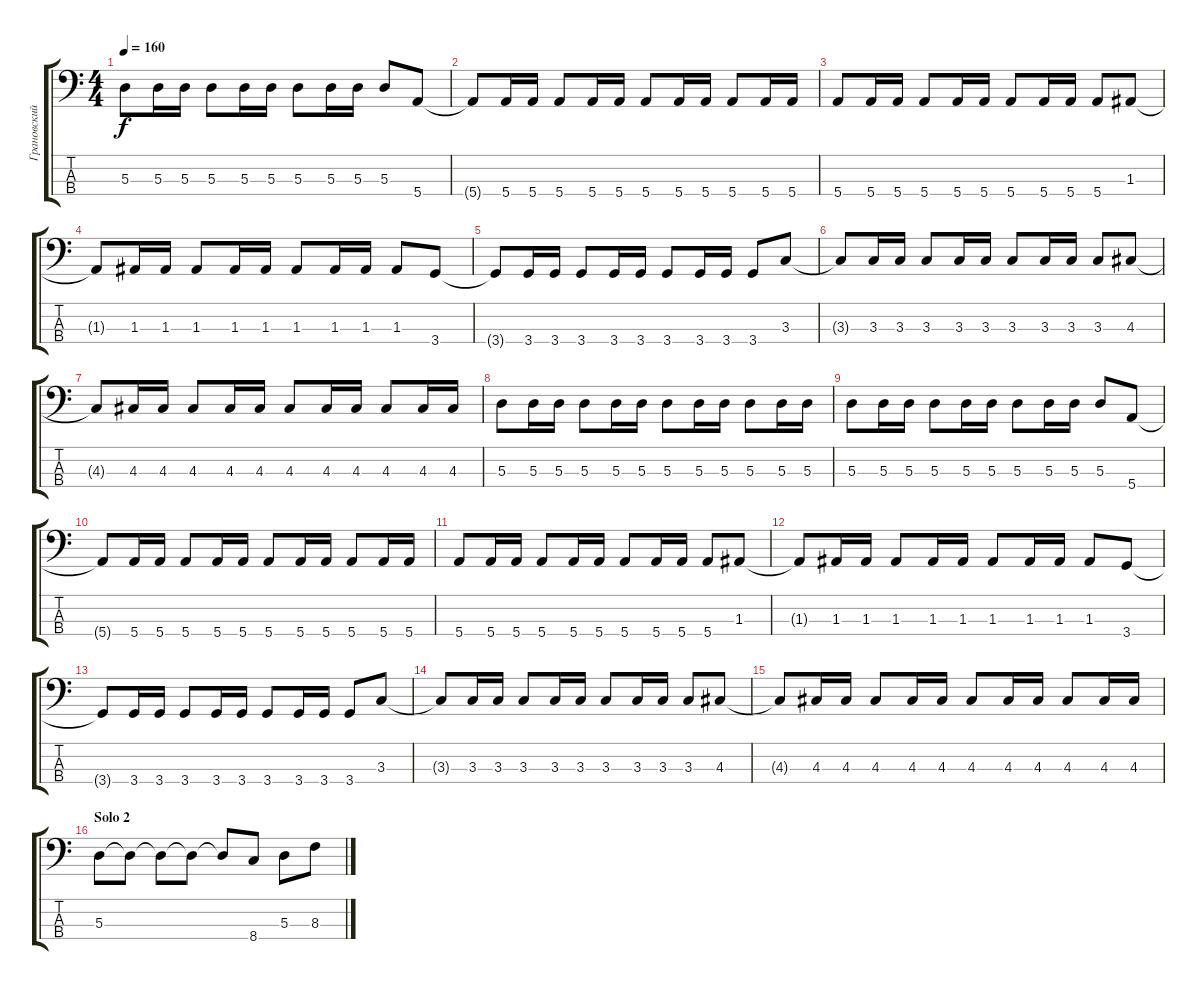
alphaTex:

\track ("Грановский (Bass)" "Грановский") {instrument electricbassfinger}
\staff {score tabs}
\tuning (G2 D2 A1 E1) {hide}
\ts (4 4)
\tempo 160
\clef f4
\ks c
5.3.8{dy f} 5.3.16 5.3.16 5.3.8 5.3.16 5.3.16 5.3.8 5.3.16 5.3.16 5.3.8 5.4.8 |
5.4{t}.8 5.4.16 5.4.16 5.4.8 5.4.16 5.4.16 5.4.8 5.4.16 5.4.16 5.4.8 5.4.16 5.4.16 |
5.4.8 5.4.16 5.4.16 5.4.8 5.4.16 5.4.16 5.4.8 5.4.16 5.4.16 5.4.8 1.3.8 |
1.3{t}.8 1.3.16 1.3.16 1.3.8 1.3.16 1.3.16 1.3.8 1.3.16 1.3.16 1.3.8 3.4.8 |
3.4{t}.8 3.4.16 3.4.16 3.4.8 3.4.16 3.4.16 3.4.8 3.4.16 3.4.16 3.4.8 3.3.8 |
3.3{t}.8 3.3.16 3.3.16 3.3.8 3.3.16 3.3.16 3.3.8 3.3.16 3.3.16 3.3.8 4.3.8 |
4.3{t}.8 4.3.16 4.3.16 4.3.8 4.3.16 4.3.16 4.3.8 4.3.16 4.3.16 4.3.8 4.3.16 4.3.16 |
5.3.8 5.3.16 5.3.16 5.3.8 5.3.16 5.3.16 5.3.8 5.3.16 5.3.16 5.3.8 5.3.16 5.3.16 |
5.3.8 5.3.16 5.3.16 5.3.8 5.3.16 5.3.16 5.3.8 5.3.16 5.3.16 5.3.8 5.4.8 |
5.4{t}.8 5.4.16 5.4.16 5.4.8 5.4.16 5.4.16 5.4.8 5.4.16 5.4.16 5.4.8 5.4.16 5.4.16 |
5.4.8 5.4.16 5.4.16 5.4.8 5.4.16 5.4.16 5.4.8 5.4.16 5.4.16 5.4.8 1.3.8 |
1.3{t}.8 1.3.16 1.3.16 1.3.8 1.3.16 1.3.16 1.3.8 1.3.16 1.3.16 1.3.8 3.4.8 |
3.4{t}.8 3.4.16 3.4.16 3.4.8 3.4.16 3.4.16 3.4.8 3.4.16 3.4.16 3.4.8 3.3.8 |
3.3{t}.8 3.3.16 3.3.16 3.3.8 3.3.16 3.3.16 3.3.8 3.3.16 3.3.16 3.3.8 4.3.8 |
4.3{t}.8 4.3.16 4.3.16 4.3.8 4.3.16 4.3.16 4.3.8 4.3.16 4.3.16 4.3.8 4.3.16 4.3.16 |
\section ("" "Solo 2")
5.3.8 5.3{t}.8 5.3{t}.8 5.3{t}.8 5.3{t}.8 8.4.8 5.3.8 8.3.8
